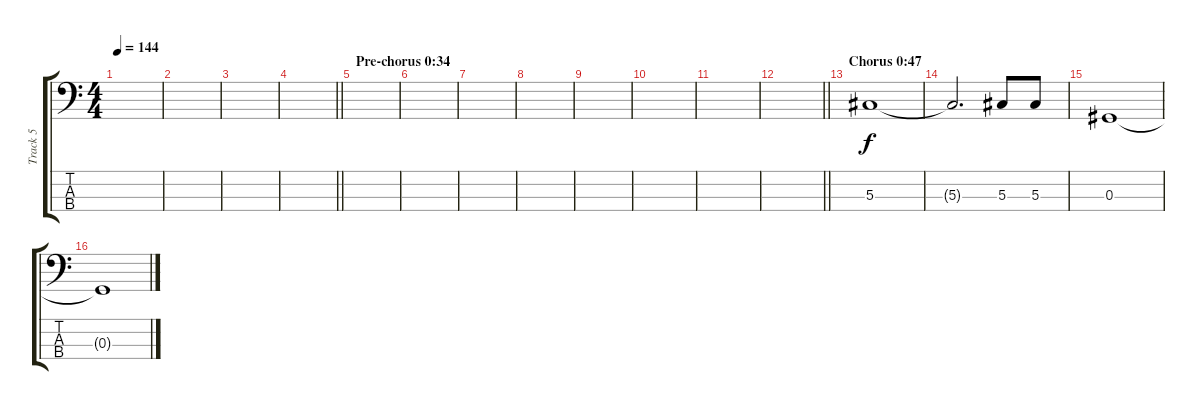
\track ("Track 5" "Track 5") {instrument electricbasspick}
\staff {score tabs}
\tuning (Gb2 Db2 Ab1 Eb1) {hide}
\ts (4 4)
\tempo 144
\clef f4
\ks c
|
|
|
\barLineRight lightlight
|
\section ("" "Pre-chorus 0:34")
|
|
|
|
|
|
|
\barLineRight lightlight
|
\section ("" "Chorus 0:47")
5.3.1 |
5.3{t}.2{d} 5.3.8 5.3.8 |
0.3.1 |
0.3{t}.1
